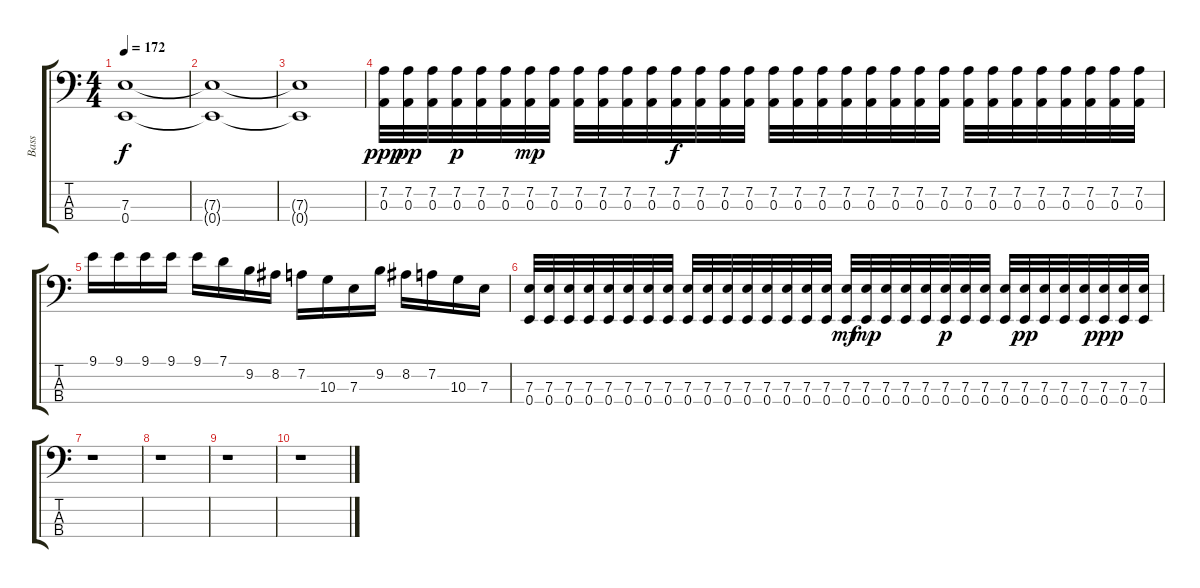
\track ("Bass" "Bass") {instrument electricbassfinger}
\staff {score tabs}
\tuning (G2 D2 A1 E1) {hide}
\ts (4 4)
\tempo 172
\clef f4
\ks c
(7.3 0.4).1{dy f} |
(7.3{t} 0.4{t}).1 |
(7.3{t} 0.4{t}).1 |
(7.2 0.3).32{dy ppp volume 8} (7.2 0.3).32{dy pp} (7.2 0.3).32 (7.2 0.3).32{dy p} (7.2 0.3).32 (7.2 0.3).32 (7.2 0.3).32{dy mp} (7.2 0.3).32 (7.2 0.3).32 (7.2 0.3).32 (7.2 0.3).32 (7.2 0.3).32 (7.2 0.3).32{dy f} (7.2 0.3).32 (7.2 0.3).32 (7.2 0.3).32 (7.2 0.3).32 (7.2 0.3).32 (7.2 0.3).32 (7.2 0.3).32 (7.2 0.3).32 (7.2 0.3).32 (7.2 0.3).32 (7.2 0.3).32 (7.2 0.3).32 (7.2 0.3).32 (7.2 0.3).32 (7.2 0.3).32 (7.2 0.3).32 (7.2 0.3).32 (7.2 0.3).32 (7.2 0.3).32 |
9.1.16 9.1.16 9.1.16 9.1.16 9.1.16 7.1.16 9.2.16 8.2.16 7.2.16 10.3.16 7.3.16 9.2.16 8.2.16 7.2.16 10.3.16 7.3.16 |
(7.3 0.4).32 (7.3 0.4).32 (7.3 0.4).32 (7.3 0.4).32 (7.3 0.4).32 (7.3 0.4).32 (7.3 0.4).32 (7.3 0.4).32 (7.3 0.4).32 (7.3 0.4).32 (7.3 0.4).32 (7.3 0.4).32 (7.3 0.4).32 (7.3 0.4).32 (7.3 0.4).32 (7.3 0.4).32 (7.3 0.4).32{dy mf} (7.3 0.4).32{dy mp} (7.3 0.4).32 (7.3 0.4).32 (7.3 0.4).32 (7.3 0.4).32{dy p} (7.3 0.4).32 (7.3 0.4).32 (7.3 0.4).32 (7.3 0.4).32{dy pp} (7.3 0.4).32 (7.3 0.4).32 (7.3 0.4).32 (7.3 0.4).32{dy ppp} (7.3 0.4).32 (7.3 0.4).32 |
r.1 |
r.1 |
r.1 |
r.1
